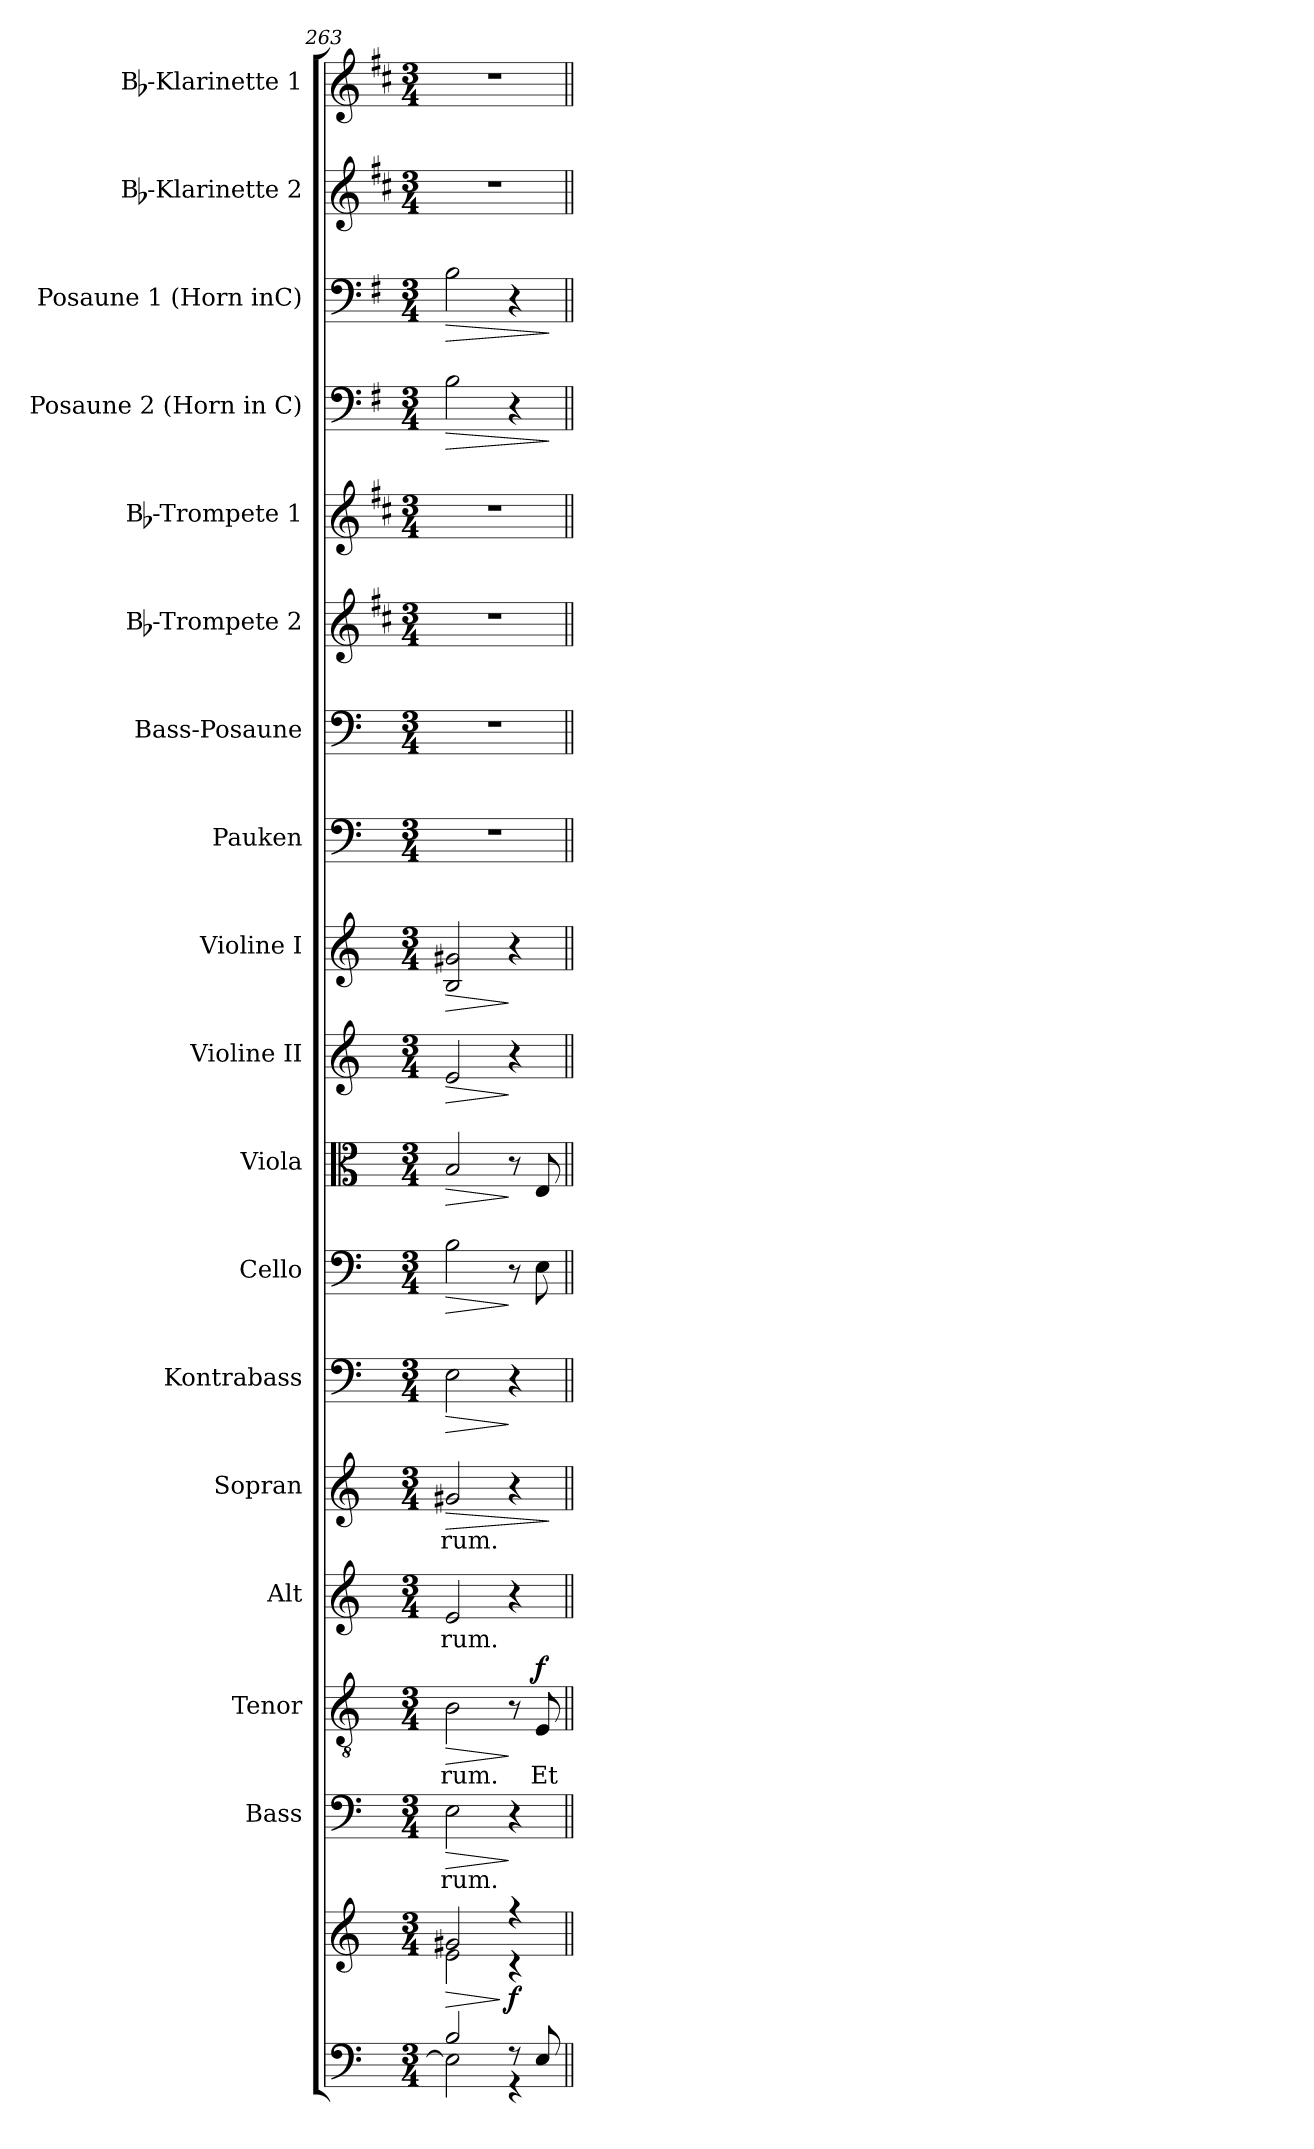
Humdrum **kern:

**kern	**kern	**dynam	**kern	**text	**dynam	**kern	**text	**dynam	**kern	**text	**kern	**text	**dynam	**kern	**dynam	**kern	**dynam	**kern	**dynam	**kern	**dynam	**kern	**dynam	**kern	**kern	**kern	**kern	**kern	**dynam	**kern	**dynam	**kern	**kern
*part18	*part18	*part18	*part17	*part17	*part17	*part16	*part16	*part16	*part15	*part15	*part14	*part14	*part14	*part13	*part13	*part12	*part12	*part11	*part11	*part10	*part10	*part9	*part9	*part8	*part7	*part6	*part5	*part4	*part4	*part3	*part3	*part2	*part1
*staff19	*staff18	*staff18/19	*staff17	*staff17	*staff17	*staff16	*staff16	*staff16	*staff15	*staff15	*staff14	*staff14	*staff14	*staff13	*staff13	*staff12	*staff12	*staff11	*staff11	*staff10	*staff10	*staff9	*staff9	*staff8	*staff7	*staff6	*staff5	*staff4	*staff4	*staff3	*staff3	*staff2	*staff1
*	*	*	*I"Bass	*	*	*I"Tenor	*	*	*I"Alt	*	*I"Sopran	*	*	*I"Kontrabass	*	*I"Cello	*	*I"Viola	*	*I"Violine II	*	*I"Violine I	*	*I"Pauken	*I"Bass-Posaune	*I"Bb-Trompete 2	*I"Bb-Trompete 1	*I"Posaune 2 (Horn in C)	*	*I"Posaune 1 (Horn inC)	*	*I"Bb-Klarinette 2	*I"Bb-Klarinette 1
*	*	*	*I'B.	*	*	*I'T.	*	*	*I'A.	*	*I'S.	*	*	*I'Kb.	*	*	*	*I'Vla.	*	*I'Vl. II	*	*I'Vl. I	*	*I'Pk.	*I'B-Pos.	*I'Bb Trp. 2	*I'Bb Trp. 1	*I'Pos. 2	*	*I'Pos. 1	*	*I'Bb Kl. 2	*I'Bb Kl. 1
*clefF4	*clefG2	*	*clefF4	*	*	*clefGv2	*	*	*clefG2	*	*clefG2	*	*	*clefF4	*	*clefF4	*	*clefC3	*	*clefG2	*	*clefG2	*	*clefF4	*clefF4	*clefG2	*clefG2	*clefF4	*	*clefF4	*	*clefG2	*clefG2
*	*	*	*	*	*	*	*	*	*	*	*	*	*	*ITrd7c12	*	*	*	*	*	*	*	*	*	*	*	*ITrd1c2	*ITrd1c2	*ITrd4c7	*	*ITrd4c7	*	*ITrd1c2	*ITrd1c2
*k[]	*k[]	*	*k[]	*	*	*k[]	*	*	*k[]	*	*k[]	*	*	*k[]	*	*k[]	*	*k[]	*	*k[]	*	*k[]	*	*k[]	*k[]	*k[]	*k[]	*k[]	*	*k[]	*	*k[]	*k[]
*C:	*C:	*	*C:	*	*	*C:	*	*	*C:	*	*C:	*	*	*C:	*	*C:	*	*C:	*	*C:	*	*C:	*	*C:	*C:	*C:	*C:	*C:	*	*C:	*	*C:	*C:
*M3/4	*M3/4	*	*M3/4	*	*	*M3/4	*	*	*M3/4	*	*M3/4	*	*	*M3/4	*	*M3/4	*	*M3/4	*	*M3/4	*	*M3/4	*	*M3/4	*M3/4	*M3/4	*M3/4	*M3/4	*	*M3/4	*	*M3/4	*M3/4
=263	=263	=263	=263	=263	=263	=263	=263	=263	=263	=263	=263	=263	=263	=263	=263	=263	=263	=263	=263	=263	=263	=263	=263	=263	=263	=263	=263	=263	=263	=263	=263	=263	=263
*^	*	*	*	*	*	*	*	*	*	*	*	*	*	*	*	*	*	*	*	*	*	*	*	*	*	*	*	*	*	*	*	*	*
!	!	!	!LO:HP:b	!	!LO:LY:b	!LO:HP:b	!	!LO:LY:b	!LO:HP:b	!	!LO:LY:b	!	!LO:LY:b	!LO:HP:b	!	!LO:HP:b	!	!LO:HP:b	!	!LO:HP:b	!	!LO:HP:b	!	!LO:HP:b	!	!	!	!	!	!LO:HP:b	!	!LO:HP:b	!	!
*	*	*^	*	*	*	*	*	*	*	*	*	*	*	*	*	*	*	*	*	*	*	*	*	*	*	*	*	*	*	*	*	*	*	*
2B/	2E\]	2g#X/	2e\	>	2E\	-rum.	>	2B\	-rum.	>	2e/	-rum.	2g#X/	-rum.	>	2EE\	>	2B\	>	2B/	>	2e/	>	2B/ 2g#X/	>	2.r	2.r	2.r	2.r	2E\	>	2E\	>	2.r	2.r
!	!	!	!	!LO:DY:n=1:b	!	!	!	!	!	!	!	!	!	!	!	!	!	!	!	!	!	!	!	!	!	!	!	!	!	!	!	!	!	!	!
8rF	4rGG	4r	4r	] f	4r	.	]	8r	.	]	4r	.	4r	.	.	4r	]	8r	]	8r	]	4r	]	4r	]	.	.	.	.	4r	.	4r	.	.	.
!	!	!	!	!	!	!	!	!	!LO:LY:b	!LO:DY:a	!	!	!	!	!	!	!	!	!	!	!	!	!	!	!	!	!	!	!	!	!	!	!	!	!
8E/	.	.	.	.	.	.	.	8E/	Et	f	.	.	.	.	.	.	.	8E\	.	8E/	.	.	.	.	.	.	.	.	.	.	.	.	.	.	.
*v	*v	*	*	*	*	*	*	*	*	*	*	*	*	*	*	*	*	*	*	*	*	*	*	*	*	*	*	*	*	*	*	*	*	*	*
*	*v	*v	*	*	*	*	*	*	*	*	*	*	*	*	*	*	*	*	*	*	*	*	*	*	*	*	*	*	*	*	*	*	*	*
.	.	.	.	.	.	.	.	.	.	.	.	.	]	.	.	.	.	.	.	.	.	.	.	.	.	.	.	.	]	.	]	.	.
=||	=||	=||	=||	=||	=||	=||	=||	=||	=||	=||	=||	=||	=||	=||	=||	=||	=||	=||	=||	=||	=||	=||	=||	=||	=||	=||	=||	=||	=||	=||	=||	=||	=||
*-	*-	*-	*-	*-	*-	*-	*-	*-	*-	*-	*-	*-	*-	*-	*-	*-	*-	*-	*-	*-	*-	*-	*-	*-	*-	*-	*-	*-	*-	*-	*-	*-	*-
